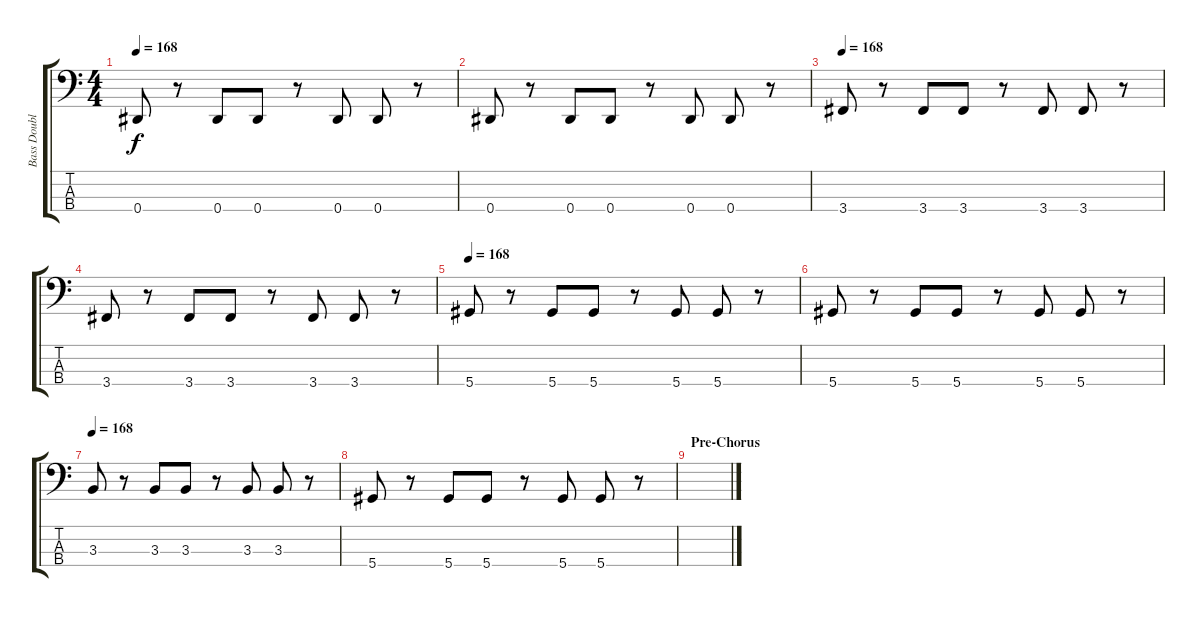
\track ("Bass Double" "Bass Doubl") {instrument electricbassfinger}
\staff {score tabs}
\tuning (Gb2 Db2 Ab1 Eb1) {hide}
\ts (4 4)
\tempo 168
\clef f4
\ks c
0.4.8{dy f} r.8 0.4.8 0.4.8 r.8 0.4.8 0.4.8 r.8 |
0.4.8 r.8 0.4.8 0.4.8 r.8 0.4.8 0.4.8 r.8 |
\tempo 168
3.4.8 r.8 3.4.8 3.4.8 r.8 3.4.8 3.4.8 r.8 |
3.4.8 r.8 3.4.8 3.4.8 r.8 3.4.8 3.4.8 r.8 |
\tempo 168
5.4.8 r.8 5.4.8 5.4.8 r.8 5.4.8 5.4.8 r.8 |
5.4.8 r.8 5.4.8 5.4.8 r.8 5.4.8 5.4.8 r.8 |
\tempo 168
3.3.8 r.8 3.3.8 3.3.8 r.8 3.3.8 3.3.8 r.8 |
5.4.8 r.8 5.4.8 5.4.8 r.8 5.4.8 5.4.8 r.8 |
\section ("" "Pre-Chorus")
